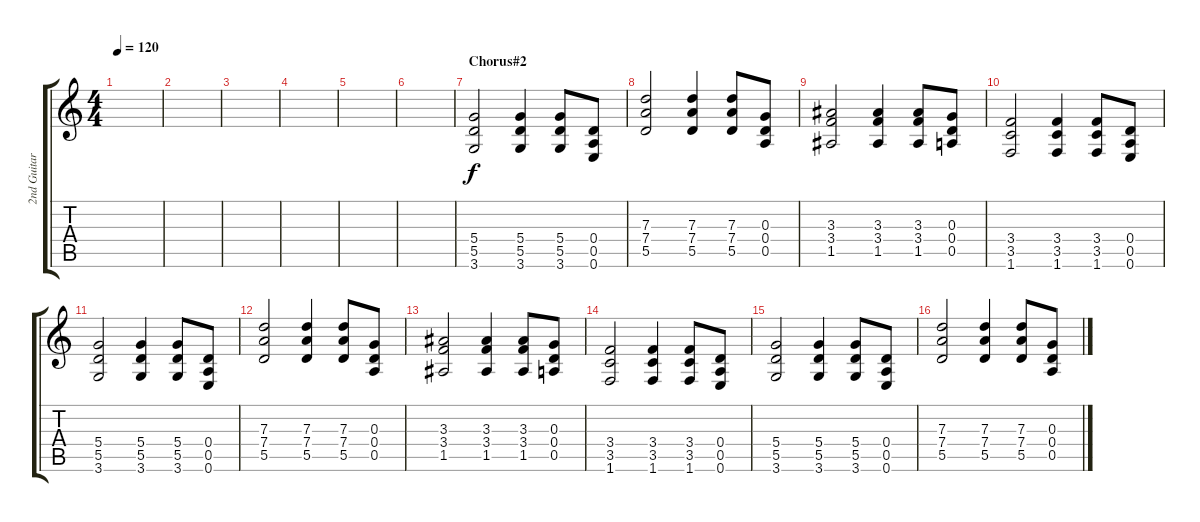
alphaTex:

\track ("2nd Guitar" "2nd Guitar") {instrument overdrivenguitar}
\staff {score tabs}
\tuning (E4 B3 G3 D3 A2 E2) {hide}
\ts (4 4)
\tempo 120
\clef g2
\ks c
|
|
|
|
|
|
\section ("" "Chorus#2")
(5.4 5.5 3.6).2 (5.4 5.5 3.6).4 (5.4 5.5 3.6).8 (0.4 0.5 0.6).8 |
(7.3 7.4 5.5).2 (7.3 7.4 5.5).4 (7.3 7.4 5.5).8 (0.3 0.4 0.5).8 |
(3.3 3.4 1.5).2 (3.3 3.4 1.5).4 (3.3 3.4 1.5).8 (0.3 0.4 0.5).8 |
(3.4 3.5 1.6).2 (3.4 3.5 1.6).4 (3.4 3.5 1.6).8 (0.4 0.5 0.6).8 |
(5.4 5.5 3.6).2 (5.4 5.5 3.6).4 (5.4 5.5 3.6).8 (0.4 0.5 0.6).8 |
(7.3 7.4 5.5).2 (7.3 7.4 5.5).4 (7.3 7.4 5.5).8 (0.3 0.4 0.5).8 |
(3.3 3.4 1.5).2 (3.3 3.4 1.5).4 (3.3 3.4 1.5).8 (0.3 0.4 0.5).8 |
(3.4 3.5 1.6).2 (3.4 3.5 1.6).4 (3.4 3.5 1.6).8 (0.4 0.5 0.6).8 |
(5.4 5.5 3.6).2 (5.4 5.5 3.6).4 (5.4 5.5 3.6).8 (0.4 0.5 0.6).8 |
(7.3 7.4 5.5).2 (7.3 7.4 5.5).4 (7.3 7.4 5.5).8 (0.3 0.4 0.5).8
